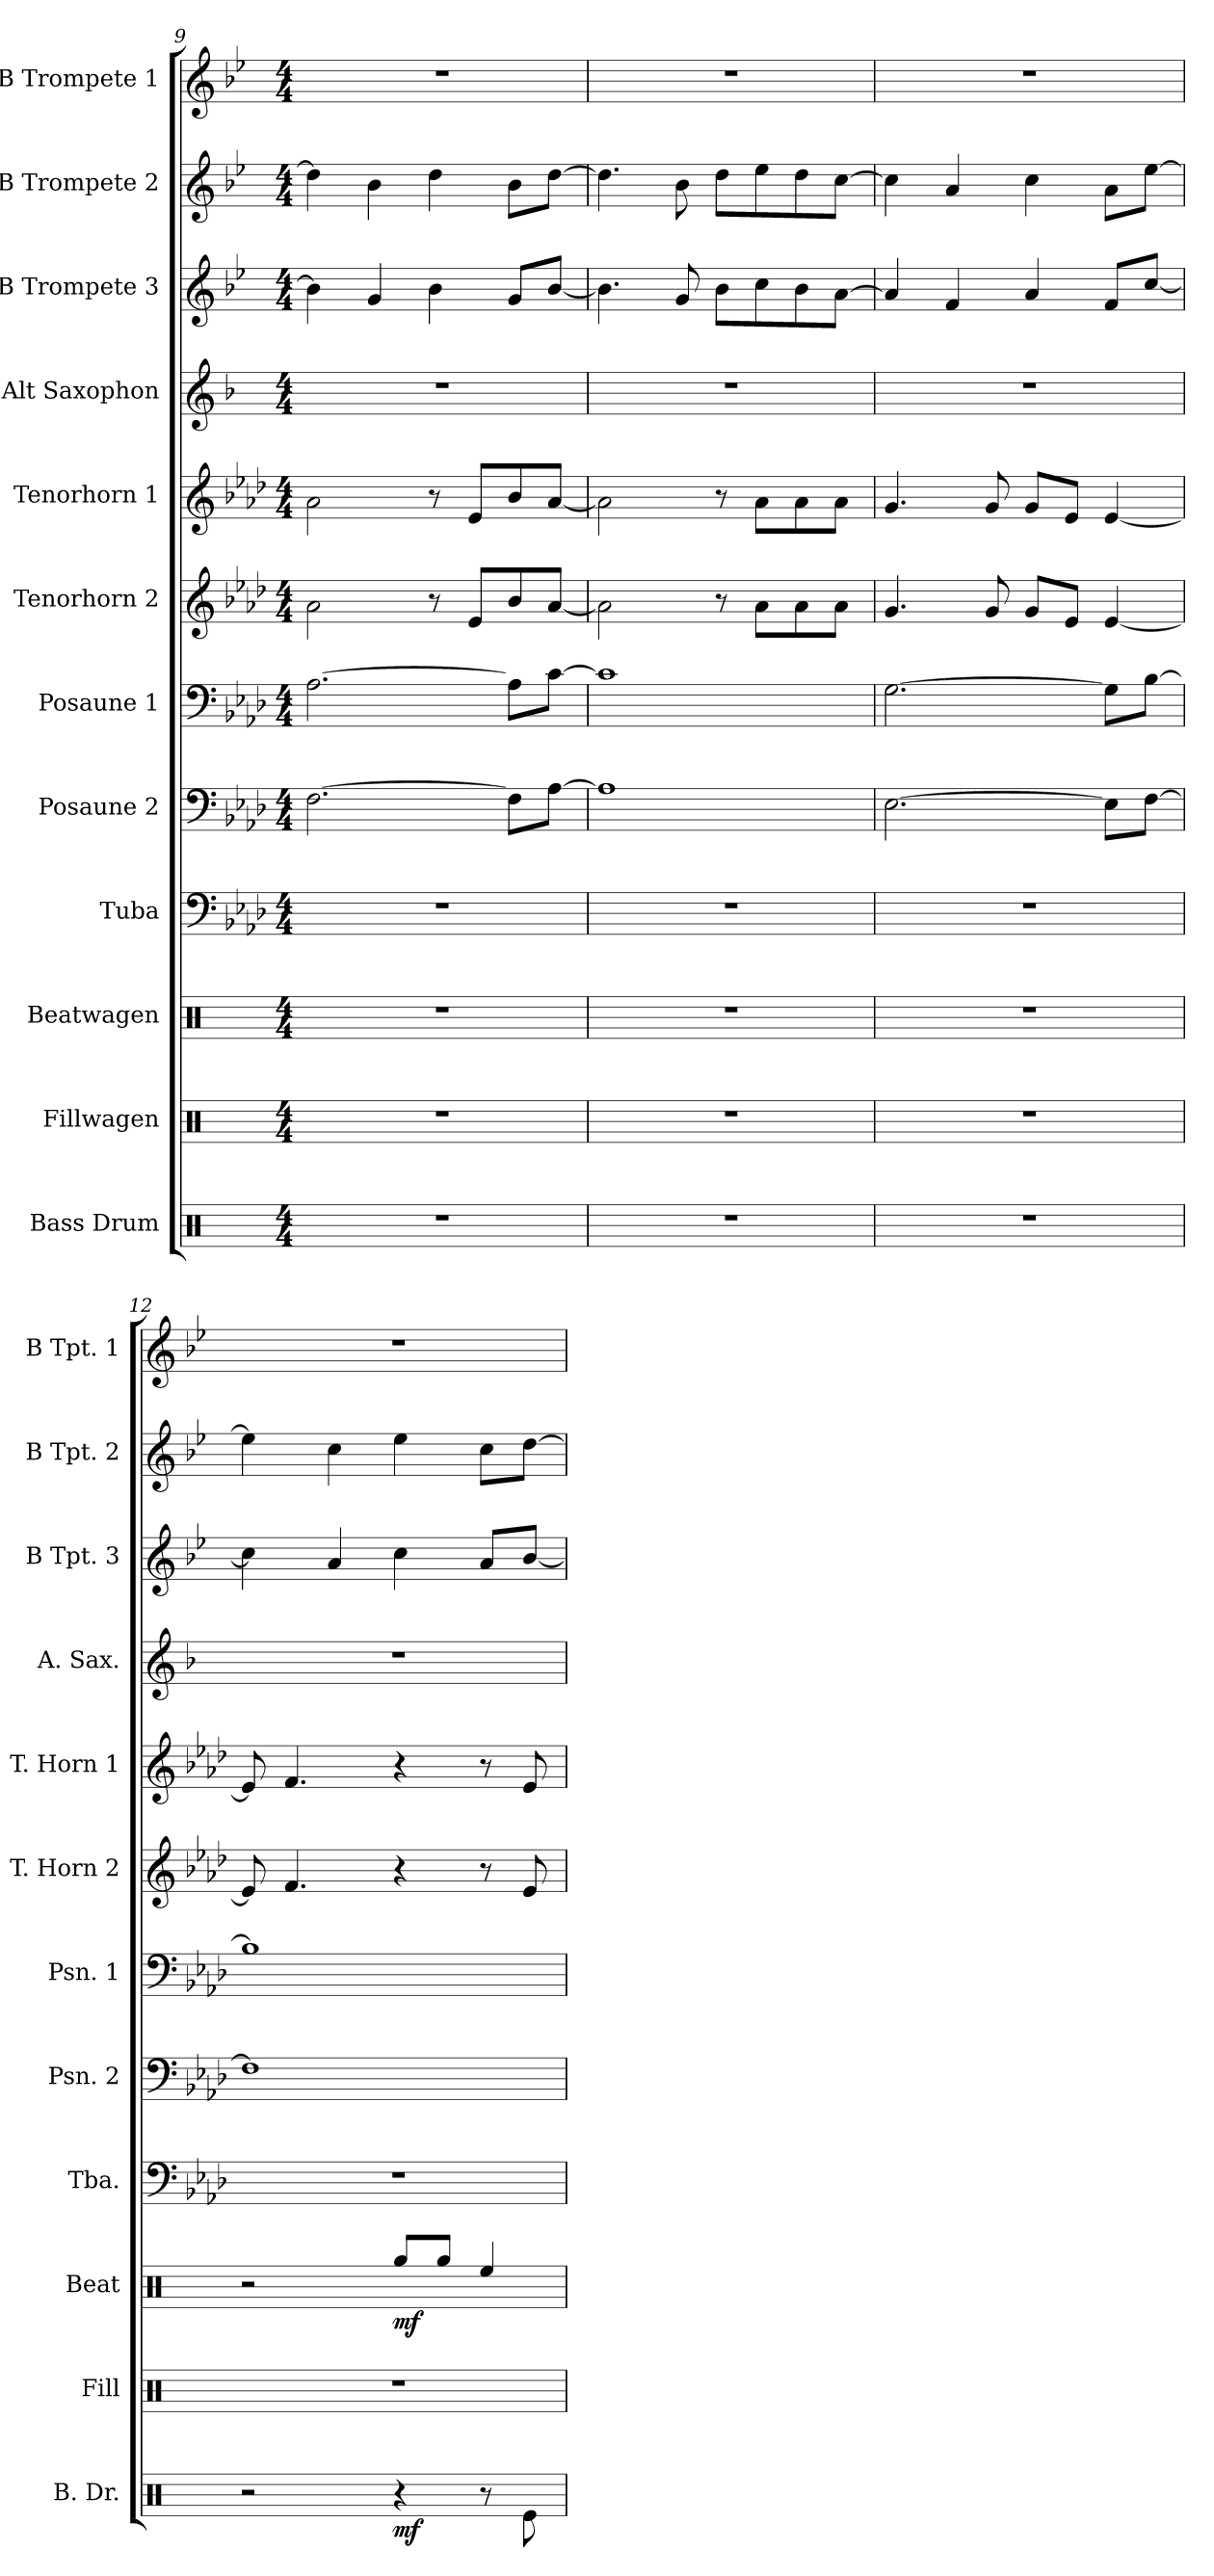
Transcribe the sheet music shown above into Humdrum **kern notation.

**kern	**dynam	**kern	**kern	**dynam	**kern	**kern	**kern	**kern	**kern	**kern	**kern	**kern	**kern
*part12	*part12	*part11	*part10	*part10	*part9	*part8	*part7	*part6	*part5	*part4	*part3	*part2	*part1
*staff12	*staff12	*staff11	*staff10	*staff10	*staff9	*staff8	*staff7	*staff6	*staff5	*staff4	*staff3	*staff2	*staff1
*I"Bass Drum	*	*I"Fillwagen	*I"Beatwagen	*	*I"Tuba	*I"Posaune 2	*I"Posaune 1	*I"Tenorhorn 2	*I"Tenorhorn 1	*I"Alt Saxophon	*I"B Trompete 3	*I"B Trompete 2	*I"B Trompete 1
*I'B. Dr.	*	*I'Fill	*I'Beat	*	*I'Tba.	*I'Psn. 2	*I'Psn. 1	*I'T. Horn 2	*I'T. Horn 1	*I'A. Sax.	*I'B Tpt. 3	*I'B Tpt. 2	*I'B Tpt. 1
*clefX	*	*clefX	*clefX	*	*clefF4	*clefF4	*clefF4	*clefG2	*clefG2	*clefG2	*clefG2	*clefG2	*clefG2
*	*	*	*	*	*	*	*	*ITrd8c14	*ITrd8c14	*ITrd5c9	*ITrd1c2	*ITrd1c2	*ITrd1c2
*k[]	*	*k[]	*k[]	*	*k[b-e-a-d-]	*k[b-e-a-d-]	*k[b-e-a-d-]	*k[b-e-a-d-]	*k[b-e-a-d-]	*k[b-e-a-d-]	*k[b-e-a-d-]	*k[b-e-a-d-]	*k[b-e-a-d-]
*M4/4	*	*M4/4	*M4/4	*	*M4/4	*M4/4	*M4/4	*M4/4	*M4/4	*M4/4	*M4/4	*M4/4	*M4/4
=9	=9	=9	=9	=9	=9	=9	=9	=9	=9	=9	=9	=9	=9
1r	.	1r	1r	.	1r	[2.F\	[2.A-\	2A-\	2A-\	1r	4a-\]	4cc\]	1r
.	.	.	.	.	.	.	.	.	.	.	4f/	4a-\	.
.	.	.	.	.	.	.	.	8r	8r	.	4a-\	4cc\	.
.	.	.	.	.	.	.	.	8E-/L	8E-/L	.	.	.	.
.	.	.	.	.	.	8F\L]	8A-\L]	8B-/	8B-/	.	8f/L	8a-\L	.
.	.	.	.	.	.	[8A-\J	[8c\J	[8A-/J	[8A-/J	.	[8a-/J	[8cc\J	.
=10	=10	=10	=10	=10	=10	=10	=10	=10	=10	=10	=10	=10	=10
1r	.	1r	1r	.	1r	1A-]	1c]	2A-\]	2A-\]	1r	4.a-\]	4.cc\]	1r
.	.	.	.	.	.	.	.	.	.	.	8f/	8a-\	.
.	.	.	.	.	.	.	.	8r	8r	.	8a-\L	8cc\L	.
.	.	.	.	.	.	.	.	8A-\L	8A-\L	.	8b-\	8dd-\	.
.	.	.	.	.	.	.	.	8A-\	8A-\	.	8a-\	8cc\	.
.	.	.	.	.	.	.	.	8A-\J	8A-\J	.	[8g\J	[8b-\J	.
=11	=11	=11	=11	=11	=11	=11	=11	=11	=11	=11	=11	=11	=11
1r	.	1r	1r	.	1r	[2.E-\	[2.G\	4.G/	4.G/	1r	4g/]	4b-\]	1r
.	.	.	.	.	.	.	.	.	.	.	4e-/	4g/	.
.	.	.	.	.	.	.	.	8G/	8G/	.	.	.	.
.	.	.	.	.	.	.	.	8G/L	8G/L	.	4g/	4b-\	.
.	.	.	.	.	.	.	.	8E-/J	8E-/J	.	.	.	.
.	.	.	.	.	.	8E-\L]	8G\L]	[4E-/	[4E-/	.	8e-/L	8g\L	.
.	.	.	.	.	.	[8F\J	[8B-\J	.	.	.	[8b-/J	[8dd-\J	.
!!LO:LB:g=z
=12	=12	=12	=12	=12	=12	=12	=12	=12	=12	=12	=12	=12	=12
2r	.	1r	2r	.	1r	1F]	1B-]	8E-/]	8E-/]	1r	4b-\]	4dd-\]	1r
.	.	.	.	.	.	.	.	4.F/	4.F/	.	.	.	.
.	.	.	.	.	.	.	.	.	.	.	4g/	4b-\	.
!	!LO:DY:b	!	!	!LO:DY:b	!	!	!	!	!	!	!	!	!
4r	mf	.	8Rgg/L	mf	.	.	.	4r	4r	.	4b-\	4dd-\	.
.	.	.	8Rgg/J	.	.	.	.	.	.	.	.	.	.
8r	.	.	4Ree/	.	.	.	.	8r	8r	.	8g/L	8b-\L	.
8Re\	.	.	.	.	.	.	.	8E-/	8E-/	.	[8a-/J	[8cc\J	.
=	=	=	=	=	=	=	=	=	=	=	=	=	=
*-	*-	*-	*-	*-	*-	*-	*-	*-	*-	*-	*-	*-	*-
